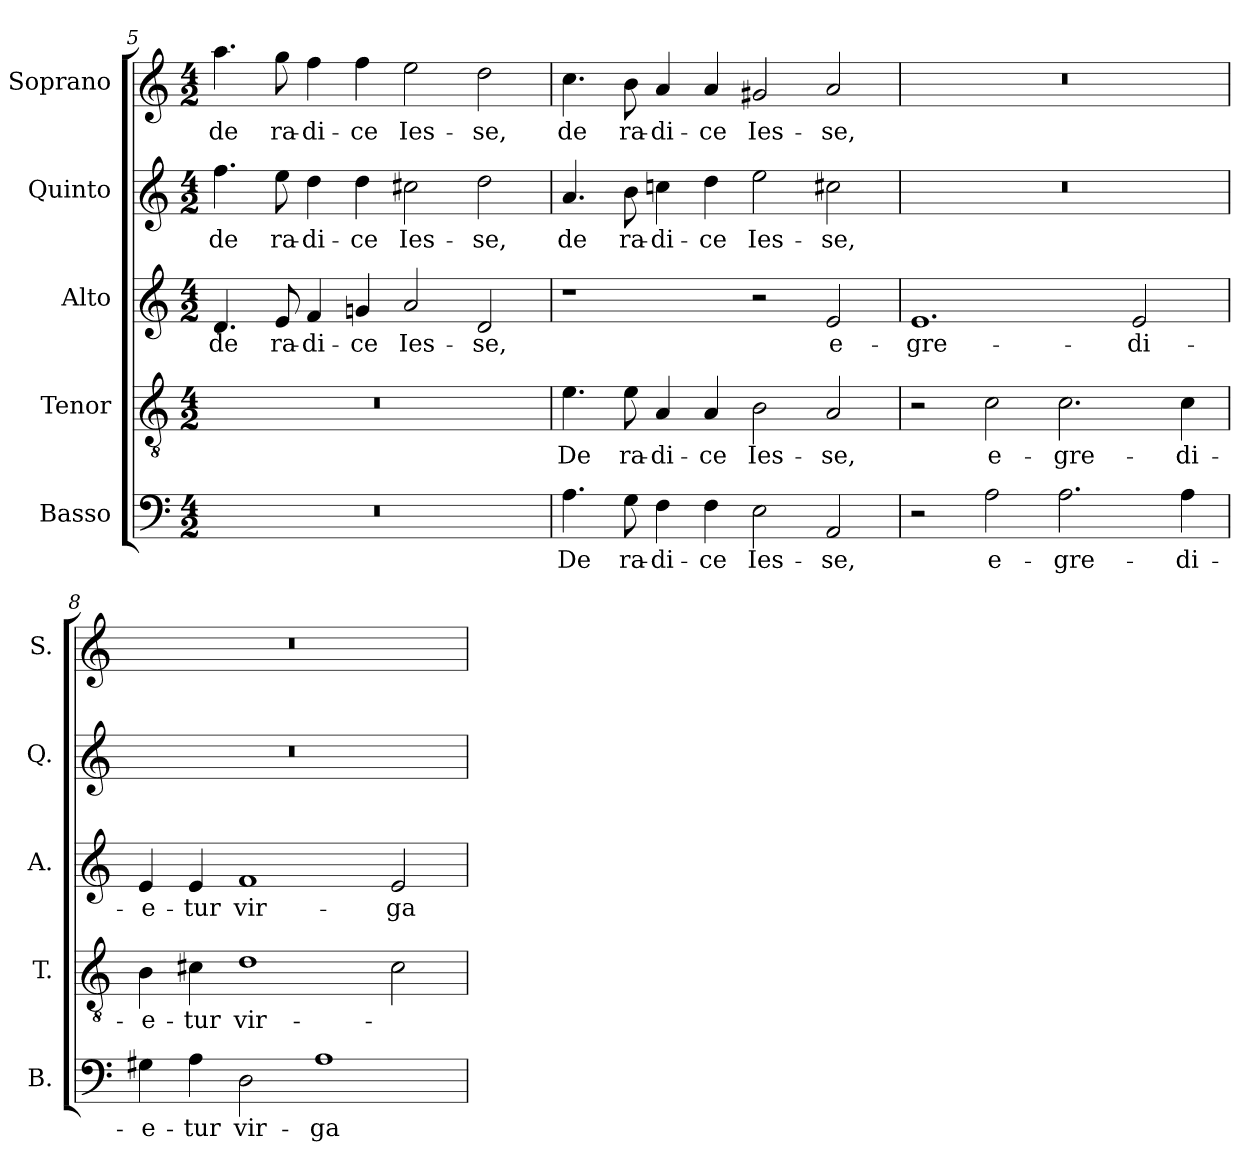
**kern	**text	**kern	**text	**kern	**text	**kern	**text	**kern	**text
*part5	*part5	*part4	*part4	*part3	*part3	*part2	*part2	*part1	*part1
*staff5	*staff5	*staff4	*staff4	*staff3	*staff3	*staff2	*staff2	*staff1	*staff1
*I"Basso	*	*I"Tenor	*	*I"Alto	*	*I"Quinto	*	*I"Soprano	*
*I'B.	*	*I'T.	*	*I'A.	*	*I'Q.	*	*I'S.	*
*clefF4	*	*clefGv2	*	*clefG2	*	*clefG2	*	*clefG2	*
*	*	*ITrd7c12	*	*	*	*	*	*	*
*k[]	*	*k[]	*	*k[]	*	*k[]	*	*k[]	*
*C:	*	*C:	*	*C:	*	*C:	*	*C:	*
*M4/2	*	*M4/2	*	*M4/2	*	*M4/2	*	*M4/2	*
=5	=5	=5	=5	=5	=5	=5	=5	=5	=5
!LO:N:vis=1	!	!LO:N:vis=1	!	!	!	!	!	!	!
!	!	!	!	!	!LO:LY:b:color=#000000	!	!	!	!
!	!	!	!	!	!	!	!LO:LY:b:color=#000000	!	!
!	!	!	!	!	!	!	!	!	!LO:LY:b:color=#000000
0r	.	0r	.	4.di/	de	4.ffi\	de	4.aai\	de
!	!	!	!	!	!LO:LY:b:color=#000000	!	!	!	!
!	!	!	!	!	!	!	!LO:LY:b:color=#000000	!	!
!	!	!	!	!	!	!	!	!	!LO:LY:b:color=#000000
.	.	.	.	8ei/	ra-	8eei\	ra-	8ggi\	ra-
!	!	!	!	!	!LO:LY:b:color=#000000	!	!	!	!
!	!	!	!	!	!	!	!LO:LY:b:color=#000000	!	!
!	!	!	!	!	!	!	!	!	!LO:LY:b:color=#000000
.	.	.	.	4fi/	-di-	4ddi\	-di-	4ffi\	-di-
!	!	!	!	!	!LO:LY:b:color=#000000	!	!	!	!
!	!	!	!	!	!	!	!LO:LY:b:color=#000000	!	!
!	!	!	!	!	!	!	!	!	!LO:LY:b:color=#000000
.	.	.	.	4gni/	-ce	4ddi\	-ce	4ffi\	-ce
!	!	!	!	!	!LO:LY:b:color=#000000	!	!	!	!
!	!	!	!	!	!	!	!LO:LY:b:color=#000000	!	!
!	!	!	!	!	!	!	!	!	!LO:LY:b:color=#000000
.	.	.	.	2ai/	Ies-	2cc#Xi\	Ies-	2eei\	Ies-
!	!	!	!	!	!LO:LY:b:color=#000000	!	!	!	!
!	!	!	!	!	!	!	!LO:LY:b:color=#000000	!	!
!	!	!	!	!	!	!	!	!	!LO:LY:b:color=#000000
.	.	.	.	2di/	-se,	2ddi\	-se,	2ddi\	-se,
=6	=6	=6	=6	=6	=6	=6	=6	=6	=6
!	!LO:LY:b:color=#000000	!	!	!	!	!	!	!	!
!	!	!	!LO:LY:b:color=#000000	!	!	!	!	!	!
!	!	!	!	!	!	!	!LO:LY:b:color=#000000	!	!
!	!	!	!	!	!	!	!	!	!LO:LY:b:color=#000000
4.Ai\	De	4.Ei\	De	1r	.	4.ai/	de	4.cci\	de
!	!LO:LY:b:color=#000000	!	!	!	!	!	!	!	!
!	!	!	!LO:LY:b:color=#000000	!	!	!	!	!	!
!	!	!	!	!	!	!	!LO:LY:b:color=#000000	!	!
!	!	!	!	!	!	!	!	!	!LO:LY:b:color=#000000
8Gi\	ra-	8Ei\	ra-	.	.	8bi\	ra-	8bi\	ra-
!	!LO:LY:b:color=#000000	!	!	!	!	!	!	!	!
!	!	!	!LO:LY:b:color=#000000	!	!	!	!	!	!
!	!	!	!	!	!	!	!LO:LY:b:color=#000000	!	!
!	!	!	!	!	!	!	!	!	!LO:LY:b:color=#000000
4Fi\	-di-	4AAi/	-di-	.	.	4ccni\	-di-	4ai/	-di-
!	!LO:LY:b:color=#000000	!	!	!	!	!	!	!	!
!	!	!	!LO:LY:b:color=#000000	!	!	!	!	!	!
!	!	!	!	!	!	!	!LO:LY:b:color=#000000	!	!
!	!	!	!	!	!	!	!	!	!LO:LY:b:color=#000000
4Fi\	-ce	4AAi/	-ce	.	.	4ddi\	-ce	4ai/	-ce
!	!LO:LY:b:color=#000000	!	!	!	!	!	!	!	!
!	!	!	!LO:LY:b:color=#000000	!	!	!	!	!	!
!	!	!	!	!	!	!	!LO:LY:b:color=#000000	!	!
!	!	!	!	!	!	!	!	!	!LO:LY:b:color=#000000
2Ei\	Ies-	2BBi\	Ies-	2r	.	2eei\	Ies-	2g#Xi/	Ies-
!	!LO:LY:b:color=#000000	!	!	!	!	!	!	!	!
!	!	!	!LO:LY:b:color=#000000	!	!	!	!	!	!
!	!	!	!	!	!LO:LY:b:color=#000000	!	!	!	!
!	!	!	!	!	!	!	!LO:LY:b:color=#000000	!	!
!	!	!	!	!	!	!	!	!	!LO:LY:b:color=#000000
2AAi/	-se,	2AAi/	-se,	2ei/	e-	2cc#Xi\	-se,	2ai/	-se,
!!LO:LB:g=z
=7	=7	=7	=7	=7	=7	=7	=7	=7	=7
!	!	!	!	!	!LO:LY:b:color=#000000	!LO:N:vis=1	!	!LO:N:vis=1	!
2r	.	2r	.	1.ei	-gre-	0r	.	0r	.
!	!LO:LY:b:color=#000000	!	!	!	!	!	!	!	!
!	!	!	!LO:LY:b:color=#000000	!	!	!	!	!	!
2Ai\	e-	2Ci\	e-	.	.	.	.	.	.
!	!LO:LY:b:color=#000000	!	!	!	!	!	!	!	!
!	!	!	!LO:LY:b:color=#000000	!	!	!	!	!	!
2.Ai\	-gre-	2.Ci\	-gre-	.	.	.	.	.	.
!	!	!	!	!	!LO:LY:b:color=#000000	!	!	!	!
.	.	.	.	2ei/	-di-	.	.	.	.
!	!LO:LY:b:color=#000000	!	!	!	!	!	!	!	!
!	!	!	!LO:LY:b:color=#000000	!	!	!	!	!	!
4Ai\	-di-	4Ci\	-di-	.	.	.	.	.	.
=8	=8	=8	=8	=8	=8	=8	=8	=8	=8
!	!LO:LY:b:color=#000000	!	!	!	!	!	!	!	!
!	!	!	!LO:LY:b:color=#000000	!	!	!	!	!	!
!	!	!	!	!	!LO:LY:b:color=#000000	!LO:N:vis=1	!	!LO:N:vis=1	!
4G#Xi\	-e-	4BBi\	-e-	4ei/	-e-	0r	.	0r	.
!	!LO:LY:b:color=#000000	!	!	!	!	!	!	!	!
!	!	!	!LO:LY:b:color=#000000	!	!	!	!	!	!
!	!	!	!	!	!LO:LY:b:color=#000000	!	!	!	!
4Ai\	-tur	4C#Xi\	-tur	4ei/	-tur	.	.	.	.
!	!LO:LY:b:color=#000000	!	!	!	!	!	!	!	!
!	!	!	!LO:LY:b:color=#000000	!	!	!	!	!	!
!	!	!	!	!	!LO:LY:b:color=#000000	!	!	!	!
2Di\	vir-	1Di	vir-	1fi	vir-	.	.	.	.
!	!LO:LY:b:color=#000000	!	!	!	!	!	!	!	!
1Ai	-ga	.	.	.	.	.	.	.	.
!	!	!	!	!	!LO:LY:b:color=#000000	!	!	!	!
.	.	2C#i\	.	2ei/	-ga	.	.	.	.
=	=	=	=	=	=	=	=	=	=
*-	*-	*-	*-	*-	*-	*-	*-	*-	*-
